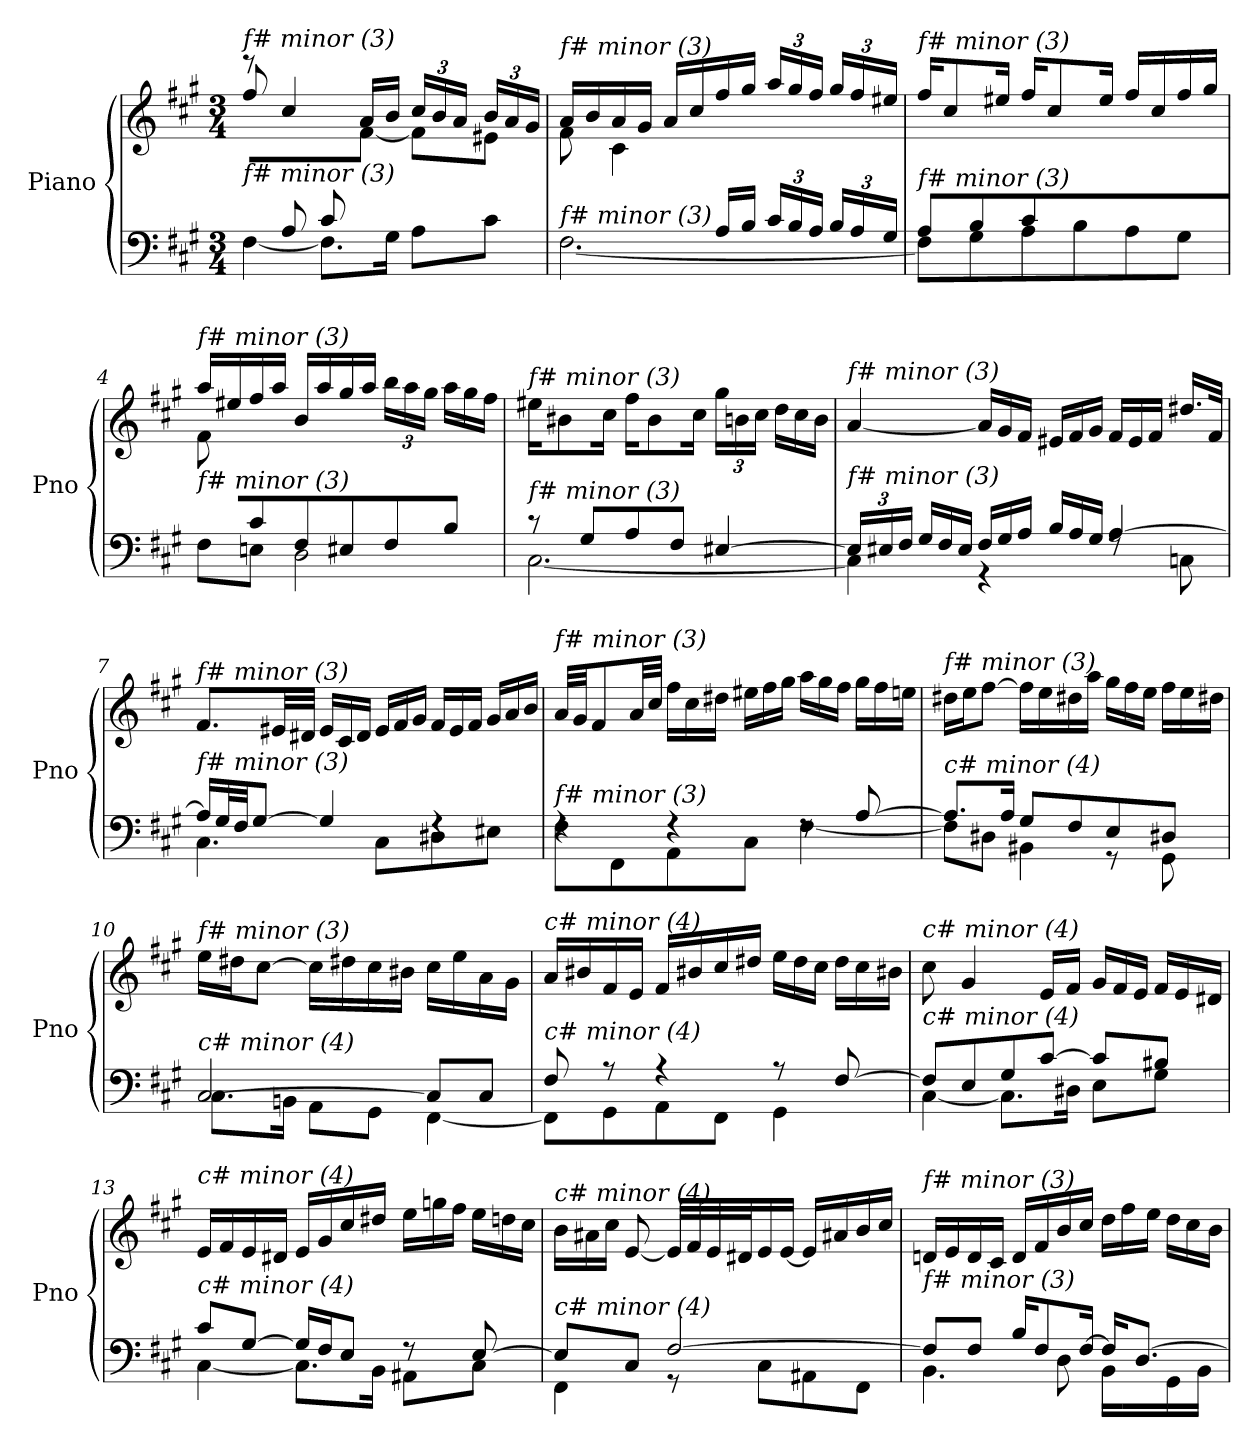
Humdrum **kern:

**kern	**kern
*part1	*part1
*staff2	*staff1
*I"Piano	*
*I'Pno	*
*clefF4	*clefG2
*k[f#c#g#]	*k[f#c#g#]
*M3/4	*M3/4
=1	=1
*^	*^
!	!	!LO:TX:i:t=f# minor (3)	!
!LO:TX:i:t=f# minor (3)	!	!	!
8ryy	[4F#\	8ff#/	8reee
8A/L	.	4cc#/	4ryy
8c#/	8.F#\L]	.	.
4.ryy	.	16a/LL	[8f#\J
.	16G#\Jk	16b/JJ	.
*	*	*Xbrackettup	*
.	8A\L	24cc#/LL	8f#\L]
.	.	24b/	.
.	.	24a/JJ	.
.	8c#\J	24b/LL	8e#X\J
.	.	24a/	.
.	.	24g#/JJ	.
=2	=2	=2	=2
*	*^	*	*^
!	!	!	!LO:TX:i:t=f# minor (3)	!	!
!LO:TX:i:t=f# minor (3)	!	!	!	!	!
4.ryy	[2.F#\	4.ryy	16a/LL	8f#\	4.ryy
.	.	.	16b/	.	.
.	.	.	16a/	4c#\	.
.	.	.	16g#/JJ	.	.
.	.	.	16a/LL	.	.
.	.	.	16cc#/	.	.
4.ryy	.	16A/LL	16ff#/	4.ryy	4.ryy
.	.	16B/JJ	16gg#/JJ	.	.
*	*	*Xbrackettup	*	*	*
.	.	24c#/LL	24aa/LL	.	.
.	.	24B/	24gg#/	.	.
.	.	24A/JJ	24ff#/JJ	.	.
.	.	24B/LL	24gg#/LL	.	.
.	.	24A/	24ff#/	.	.
.	.	24G#/JJ	24ee#X/JJ	.	.
*	*	*	*	*v	*v
=3	=3	=3	=3	=3
!	!	!	!LO:TX:i:t=f# minor (3)	!
!LO:TX:i:t=f# minor (3)	!	!	!	!
*	*v	*v	*	*
8A/L	8F#\L]	16ff#/KL	4.ryy
.	.	8cc#/	.
8B/	8G#\	.	.
.	.	16ee#X/Jk	.
8c#/	8A\	16ff#/KL	.
.	.	8cc#/	.
4.ryy	8B\	.	8g#\
.	.	16ee#/Jk	.
.	8A\	16ff#/LL	8f#\
.	.	16cc#/	.
.	8G#\J	16ff#/	8e#X\J
.	.	16gg#/JJ	.
!!LO:LB:g=z	!!
=4	=4	=4	=4
!	!	!LO:TX:i:t=f# minor (3)	!
!LO:TX:i:t=f# minor (3)	!	!	!
8ryy	8F#\L	16aa/LL	8f#\L
.	.	16ee#X/	.
8c#/	8En\J	16ff#/	2ryy
.	.	16aa/JJ	.
8F#/	2D\	16b/LL	.
.	.	16aa/	.
8E#X/	.	16gg#/	.
.	.	16aa/JJ	.
8F#/	.	24bb\LL	.
.	.	24aa\	.
.	.	24gg#\JJ	.
*	*	*Xtuplet	*
8B/J	.	24aa\LL	8ryy
.	.	24gg#\	.
.	.	24ff#\JJ	.
*	*	*v	*v
=5	=5	=5
!	!	!LO:TX:i:t=f# minor (3)
!LO:TX:i:t=f# minor (3)	!	!
8r	[2.C#\	16ee#X\KL
.	.	8b#X\
8G#/L	.	.
.	.	16cc#\Jk
8A/	.	16ff#\KL
.	.	8b#\
8F#/J	.	.
.	.	16cc#\Jk
*	*	*tuplet
[4E#X/	.	24gg#\LL
.	.	24bn\
.	.	24cc#\JJ
*	*	*Xtuplet
.	.	24dd\LL
.	.	24cc#\
.	.	24b\JJ
=6	=6	=6
!	!	!LO:TX:i:t=f# minor (3)
!LO:TX:i:t=f# minor (3)	!	!
24E#/LL]	4C#\]	[4a/
24E#X/	.	.
24F#/JJ	.	.
*Xtuplet	*	*
24G#/LL	.	.
24F#/	.	.
24E#/JJ	.	.
24F#/LL	4r	24a/LL]
24G#/	.	24g#/
24A/JJ	.	24f#/JJ
24B/LL	.	24e#X/LL
24A/	.	24f#/
24G#/JJ	.	24g#/JJ
[4A/	8rF	24f#/LL
.	.	24e#/
.	.	24f#/JJ
.	8Cni\	16.dd#X/LL
.	.	32f#/JJk
!!LO:LB:g=z
=7	=7	=7
!	!	!LO:TX:i:t=f# minor (3)
!LO:TX:i:t=f# minor (3)	!	!
16A/LL]	4.C#\	8.f#/L
32G#/L	.	.
32F#/JJ	.	.
[8G#/J	.	.
.	.	32e#X/LL
.	.	32d#X/JJJ
4G#/]	.	24e#/LL
.	.	24c#/
.	.	24d#/JJ
.	8C#\L	24e#/LL
.	.	24f#/
.	.	24g#/JJ
4rF	8D#X\	24f#/LL
.	.	24e#/
.	.	24f#/JJ
.	8E#X\J	24g#/LL
.	.	24a/
.	.	24b/JJ
=8	=8	=8
!	!	!LO:TX:i:t=f# minor (3)
!LO:TX:i:t=f# minor (3)	!	!
4rF	8F#\L	32a/LLL
.	.	32g#/JJ
.	.	8f#/
.	8FF#\	.
.	.	32a/LL
.	.	32cc#/JJJ
4rF	8AA\	24ff#\LL
.	.	24cc#\
.	.	24dd#X\JJ
.	8C#\J	24ee#X\LL
.	.	24ff#\
.	.	24gg#\JJ
8rF	[4F#\	24aa\LL
.	.	24gg#\
.	.	24ff#\JJ
[8A/	.	24gg#\LL
.	.	24ff#\
.	.	24een\JJ
=9	=9	=9
!	!	!LO:TX:i:t=f# minor (3)
!LO:TX:i:t=c# minor (4)	!	!
8.A/L]	8F#\L]	16dd#X\LL
.	.	16ee\J
.	8D#X\J	[8ff#\J
16A/Jk	.	.
8G#/L	4BB#X\	16ff#\LL]
.	.	16ee\
8F#/	.	16dd#X\
.	.	16aa\JJ
8E/	8r	24gg#\LL
.	.	24ff#\
.	.	24ee\JJ
8D#X/J	8GG#\	24ff#\LL
.	.	24ee\
.	.	24dd#X\JJ
!!LO:LB:g=z
=10	=10	=10
!	!	!LO:TX:i:t=f# minor (3)
!LO:TX:i:t=c# minor (4)	!	!
[2C#/	8.C#\L	16ee\LL
.	.	16dd#X\J
.	.	[8cc#\J
.	16BBn\Jk	.
.	8AA\L	16cc#\LL]
.	.	16dd#X\
.	8GG#\J	16cc#\
.	.	16b#Xj\JJ
8C#/L]	[4FF#\	16cc#\LL
.	.	16ee\
8C#/J	.	16a\
.	.	16g#\JJ
=11	=11	=11
!	!	!LO:TX:i:t=c# minor (4)
!LO:TX:i:t=c# minor (4)	!	!
8F#/	8FF#\L]	16a/LL
.	.	16b#X/
8r	8GG#\	16f#/
.	.	16e/JJ
4r	8AA\	16f#/LL
.	.	16b#X/
.	8FF#\J	16cc#/
.	.	16dd#X/JJ
8r	4GG#\	24ee\LL
.	.	24dd#\
.	.	24cc#\JJ
[8F#/	.	24dd#\LL
.	.	24cc#\
.	.	24b#X\JJ
=12	=12	=12
!	!	!LO:TX:i:t=c# minor (4)
!LO:TX:i:t=c# minor (4)	!	!
8F#/L]	[4C#\	8cc#\
8E/	.	4g#/
8G#/	8.C#\L]	.
[8c#/J	.	16e/LL
.	16D#X\Jk	16f#/JJ
8c#/L]	8E\L	24g#/LL
.	.	24f#/
.	.	24e/JJ
8B#X/J	8G#\J	24f#/LL
.	.	24e/
.	.	24d#X/JJ
!!LO:LB:g=z
=13	=13	=13
!	!	!LO:TX:i:t=c# minor (4)
!LO:TX:i:t=c# minor (4)	!	!
8c#/L	[4C#\	16e/LL
.	.	16f#/
[8G#/J	.	16e/
.	.	16d#X/JJ
16G#/LL]	8.C#\L]	16e/LL
16F#/J	.	16g#/
8E/J	.	16cc#/
.	16BB\Jk	16dd#X/JJ
8r	8AA#X\L	24ee\LL
.	.	24ggn\
.	.	24ff#\JJ
[8E/	8C#\J	24ee\LL
.	.	24ddn\
.	.	24cc#\JJ
=14	=14	=14
!	!	!LO:TX:i:t=c# minor (4)
!LO:TX:i:t=c# minor (4)	!	!
8E/L]	4FF#\	24b\LL
.	.	24a#X\
.	.	24cc#\JJ
8C#/J	.	[8e/
[2F#/	8r	32e/LLL]
.	.	32f#/
.	.	32e/
.	.	32d#X/J
.	8C#\L	16e/
.	.	[16e/JJ
.	8AA#X\	16e/LL]
.	.	16a#X/
.	8FF#\J	16b/
.	.	16cc#/JJ
=15	=15	=15
!	!	!LO:TX:i:t=f# minor (3)
!LO:TX:i:t=f# minor (3)	!	!
8F#/L]	4.BB\	16dn/LL
.	.	16e/
8F#/J	.	16d/
.	.	16c#/JJ
16B/KL	.	16d/LL
8F#/	.	16f#/
.	8D\	16b/
[16F#/Jk	.	16cc#/JJ
16F#/KL]	16BB\LL	24dd\LL
.	.	24ff#\
[8.D/J	16D\yy	.
.	.	24ee\JJ
.	16GG#\	24dd\LL
.	.	24cc#\
.	16BB\JJ	.
.	.	24b\JJ
*v	*v	*
=	=
*-	*-
